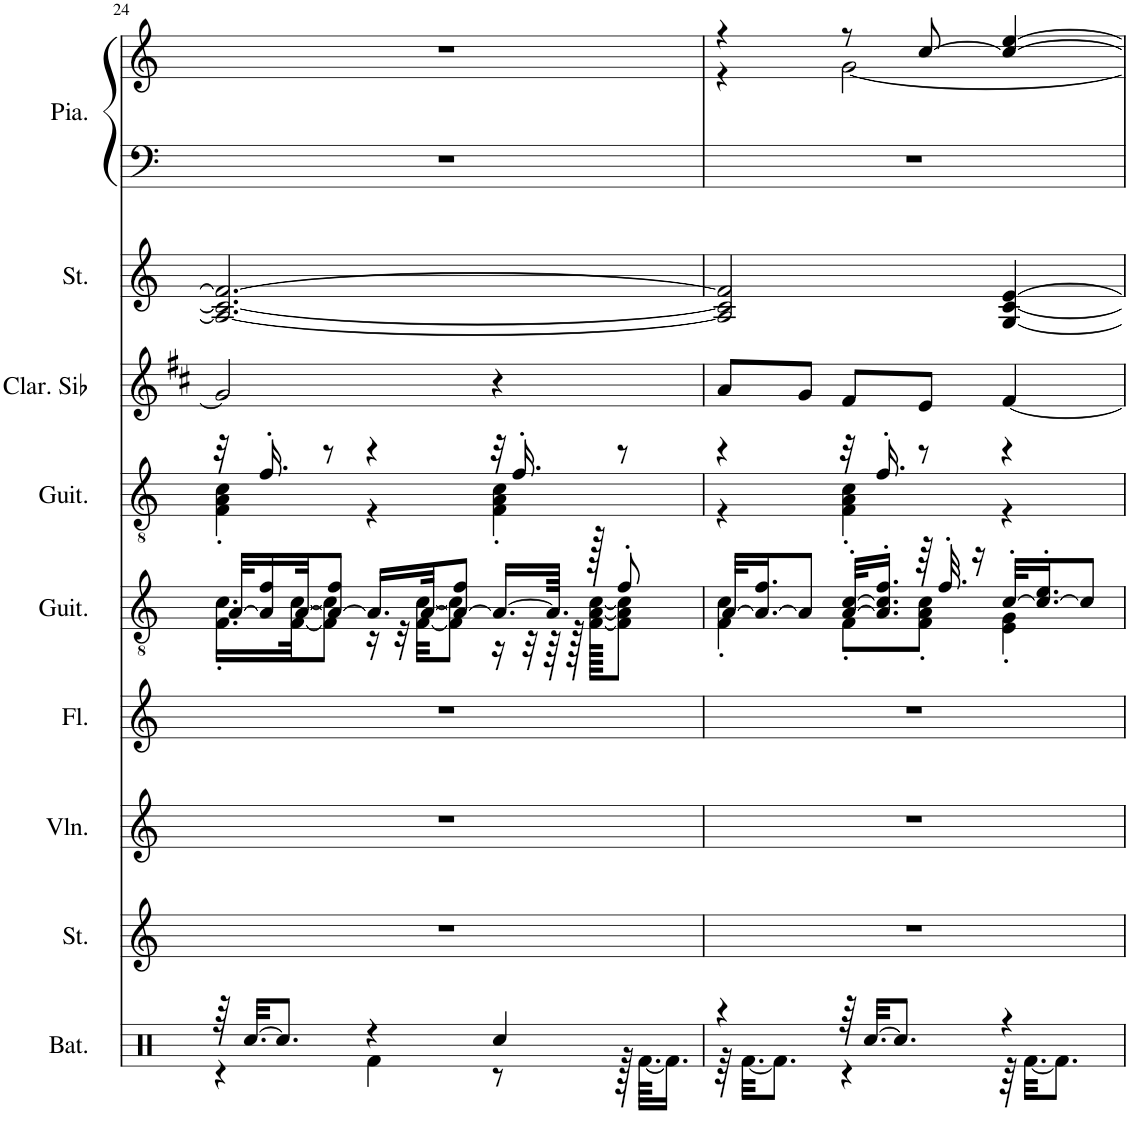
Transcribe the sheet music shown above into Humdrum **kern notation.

**kern	**kern	**kern	**kern	**kern	**kern	**kern	**kern	**kern	**kern
*part9	*part8	*part7	*part6	*part5	*part4	*part3	*part2	*part1	*part1
*staff10	*staff9	*staff8	*staff7	*staff6	*staff5	*staff4	*staff3	*staff2	*staff1
*I"Batterie	*I"Cordes	*I"Violon	*I"Flûte	*I"Guitare acoustique	*I"Guitare acoustique	*I"Clarinette en Sib	*I"Cordes	*I"Piano, It's a Heartack	*
*I'Bat.	*	*I'Vln.	*I'Fl.	*I'Guit.	*I'Guit.	*I'Clar. Sib	*	*I'Pia.	*
!!LO:PB:g=z
*clefX	*clefG2	*clefG2	*clefG2	*clefGv2	*clefGv2	*clefG2	*clefG2	*clefF4	*clefG2
*	*	*	*	*	*	*Trd1c2	*	*	*
*k[]	*k[]	*k[]	*k[]	*k[]	*k[]	*k[f#c#]	*k[]	*k[]	*k[]
*M3/4	*M3/4	*M3/4	*M3/4	*M3/4	*M3/4	*M3/4	*M3/4	*M3/4	*M3/4
=24	=24	=24	=24	=24	=24	=24	=24	=24	=24
*^	*	*	*	*^	*^	*	*	*	*
64r	4r	2.r	2.r	2.r	[32A/KLL	16.F\' 16.c\'LL	32r	4F\' 4A\' 4c\'	2g/]	2.A/_ 2.c/_ 2.f/_	2.r	2.r
[32.Rcc/KKL	.	.	.	.	.	.	.	.	.	.	.	.
.	.	.	.	.	16A/] 16f/	.	16.f'/	.	.	.	.	.
8.Rcc/J]	.	.	.	.	.	.	.	.	.	.	.	.
.	.	.	.	.	[32A/JK	[32F\ [32c\JK	.	.	.	.	.	.
.	.	.	.	.	8A/_ 8f/J	8F\] 8c\]J	8r	.	.	.	.	.
4r	4Rf\	.	.	.	16.A/LL]	16r	4r	4r	.	.	.	.
.	.	.	.	.	.	32r	.	.	.	.	.	.
.	.	.	.	.	[32A/JK	[32F\ [32c\KKL	.	.	.	.	.	.
.	.	.	.	.	8A/_ 8f/J	8F\] 8c\]J	.	.	.	.	.	.
4Rcc/	8r	.	.	.	16.A/LL_	16r	32r	4F\' 4A\' 4c\'	4r	.	.	.
.	.	.	.	.	.	.	16.f'/	.	.	.	.	.
.	.	.	.	.	.	32r	.	.	.	.	.	.
.	.	.	.	.	64.A/JJkk]	64r	.	.	.	.	.	.
.	.	.	.	.	.	128r	.	.	.	.	.	.
.	.	.	.	.	128r	[128F\ [128A\ [128c\KKKKL	.	.	.	.	.	.
.	128r	.	.	.	8f'/	8F\] 8A\] 8c\]J	8r	.	.	.	.	.
.	[64.Rf\KKLL	.	.	.	.	.	.	.	.	.	.	.
.	16.Rf\JJ]	.	.	.	.	.	.	.	.	.	.	.
=25	=25	=25	=25	=25	=25	=25	=25	=25	=25	=25	=25	=25
*	*	*	*	*	*	*	*	*	*	*	*	*^
4r	64r	2.r	2.r	2.r	[32A/KLL	4F\' 4c\'	4r	4r	8a/L	2A/] 2c/] 2f/]	2.r	4r	4r
.	[32.Rf\KKL	.	.	.	.	.	.	.	.	.	.	.	.
.	.	.	.	.	16.A/_ 16.f/J	.	.	.	.	.	.	.	.
.	8.Rf\J]	.	.	.	.	.	.	.	.	.	.	.	.
.	.	.	.	.	8A/J]	.	.	.	8g/J	.	.	.	.
64r	4r	.	.	.	[32A/' [32c/'KLL	8F'\L	32r	4F\' 4A\' 4c\'	8f#/L	.	.	8r	[2g\
[32.Rcc/KKL	.	.	.	.	.	.	.	.	.	.	.	.	.
.	.	.	.	.	16.A/]' 16.c/]' 16.f/'JJ	.	16.f'/	.	.	.	.	.	.
8.Rcc/J]	.	.	.	.	.	.	.	.	.	.	.	.	.
.	.	.	.	.	64r	8F\' 8A\' 8c\'J	8r	.	8e/J	.	.	[8cc/	.
.	.	.	.	.	32.f'/	.	.	.	.	.	.	.	.
.	.	.	.	.	16r	.	.	.	.	.	.	.	.
4r	64r	.	.	.	[32c'/KLL	4E\' 4G\'	4r	4r	[4f#/	[4G/ [4c/ [4e/	.	4cc/_ [4ee/	.
.	[32.Rf\KKL	.	.	.	.	.	.	.	.	.	.	.	.
.	.	.	.	.	16.c/_' 16.e/'J	.	.	.	.	.	.	.	.
.	8.Rf\J]	.	.	.	.	.	.	.	.	.	.	.	.
.	.	.	.	.	8c/J]	.	.	.	.	.	.	.	.
*	*	*	*	*	*v	*v	*	*	*	*	*	*v	*v
*v	*v	*	*	*	*	*v	*v	*	*	*	*
=	=	=	=	=	=	=	=	=	=
*-	*-	*-	*-	*-	*-	*-	*-	*-	*-
